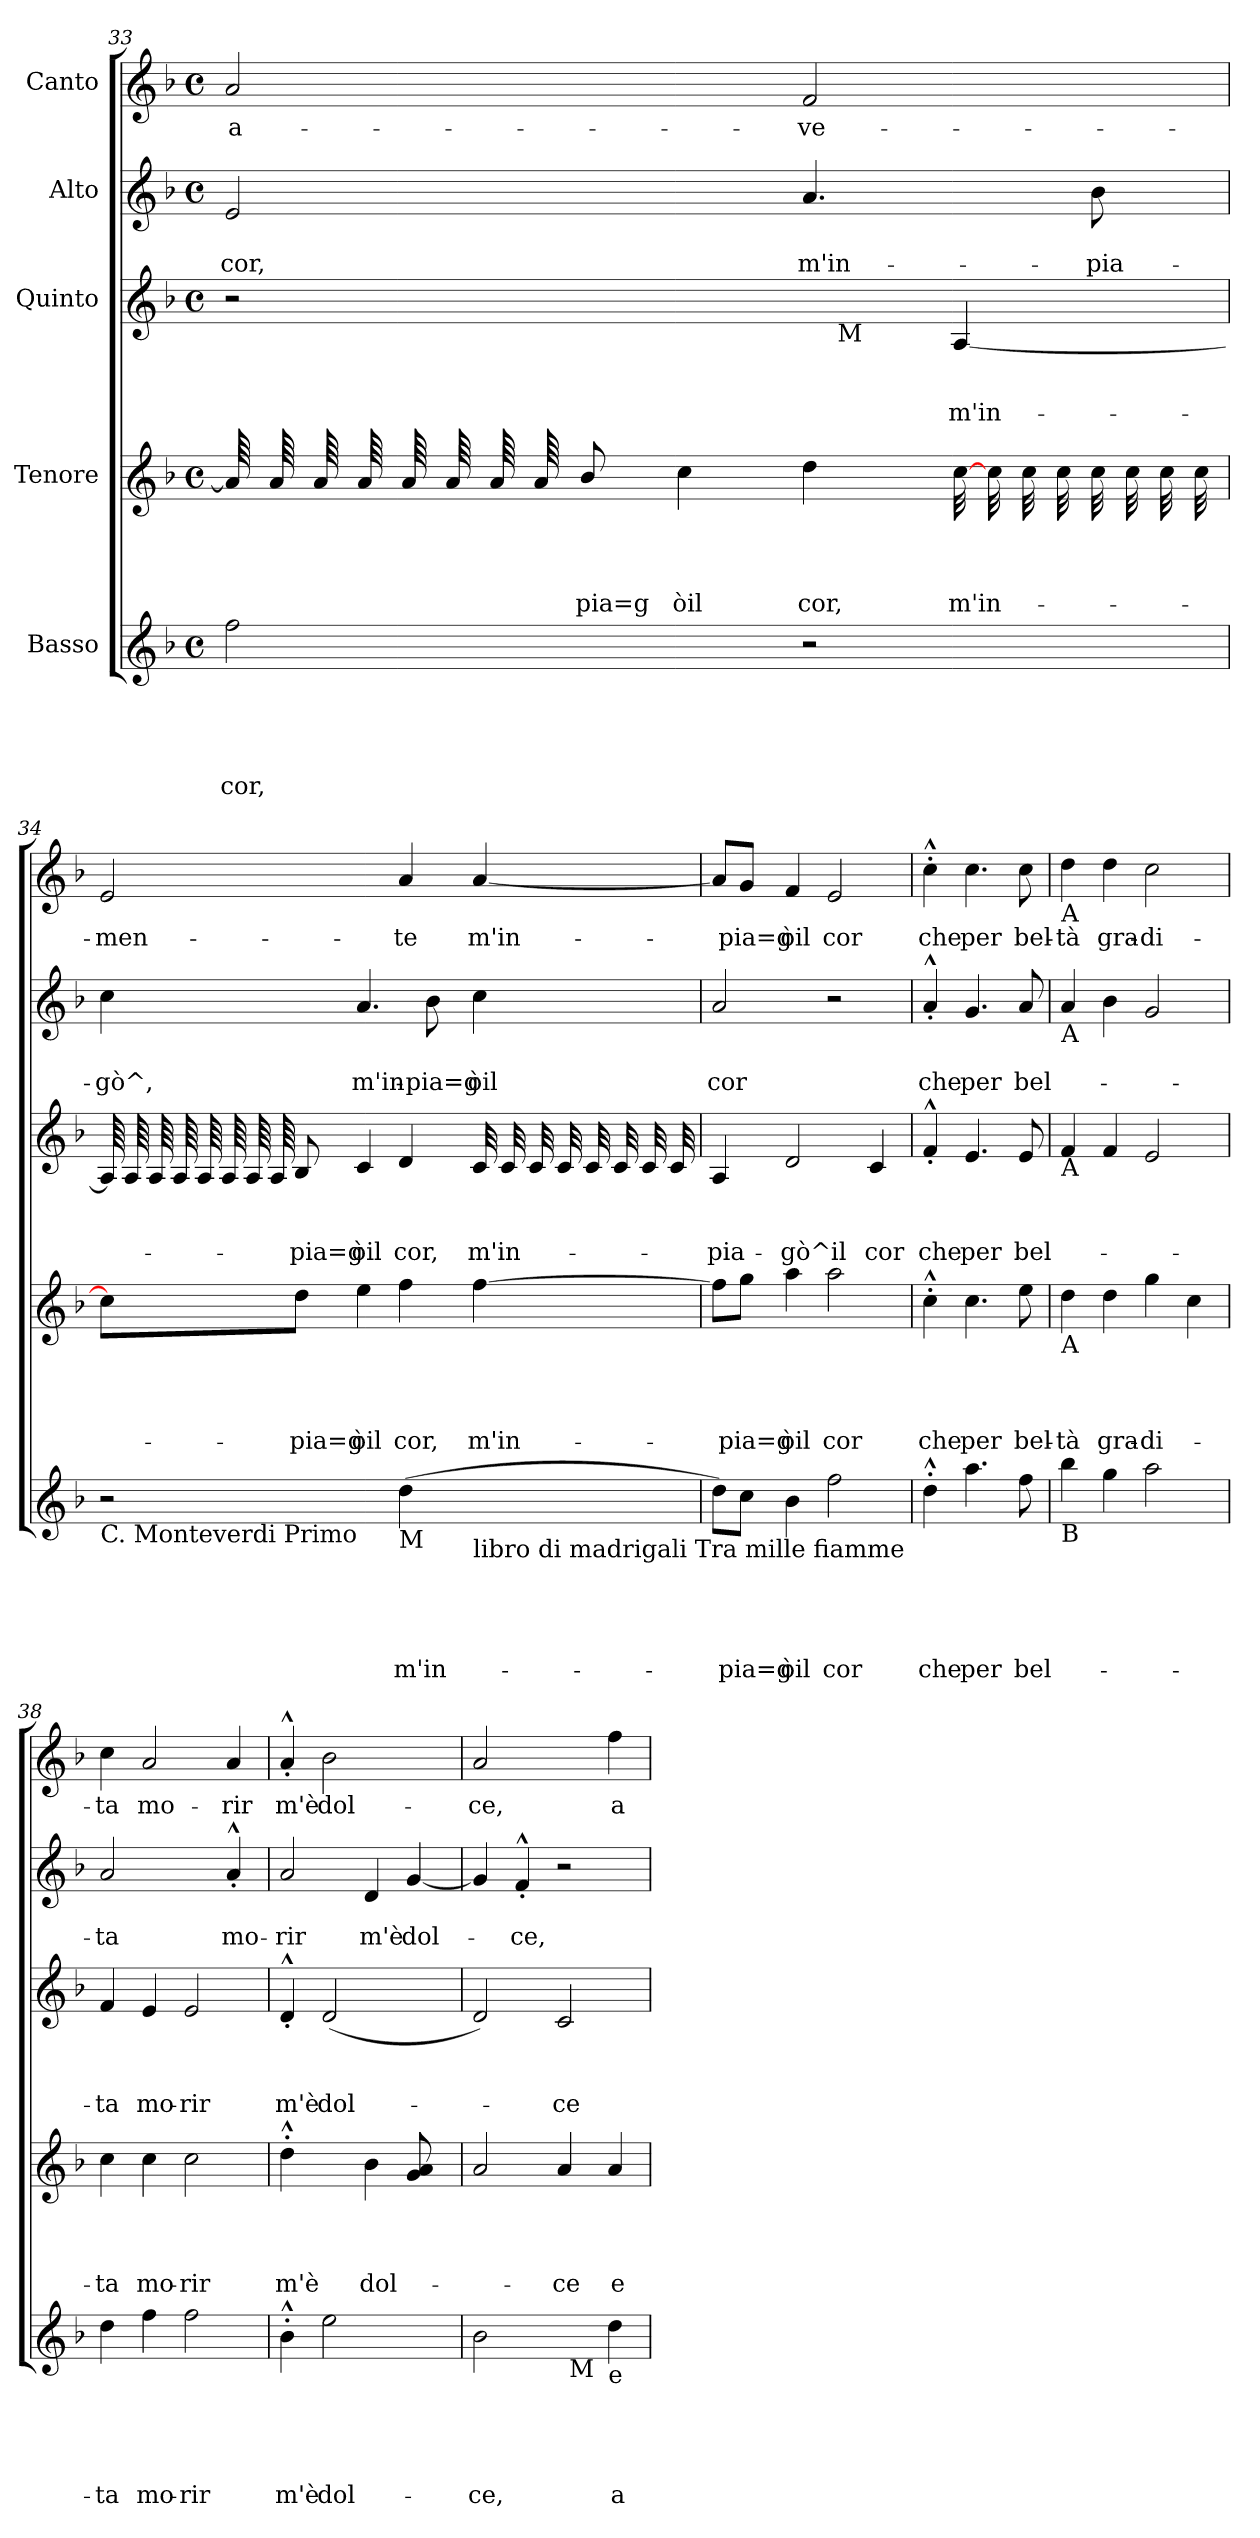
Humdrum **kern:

**kern	**text	**text	**text	**text	**text	**kern	**text	**text	**text	**text	**kern	**text	**text	**text	**kern	**text	**text	**kern	**text
*part5	*part5	*part5	*part5	*part5	*part5	*part4	*part4	*part4	*part4	*part4	*part3	*part3	*part3	*part3	*part2	*part2	*part2	*part1	*part1
*staff5	*staff5	*staff5	*staff5	*staff5	*staff5	*staff4	*staff4	*staff4	*staff4	*staff4	*staff3	*staff3	*staff3	*staff3	*staff2	*staff2	*staff2	*staff1	*staff1
*I"Basso	*	*	*	*	*	*I"Tenore	*	*	*	*	*I"Quinto	*	*	*	*I"Alto	*	*	*I"Canto	*
*clefG2	*	*	*	*	*	*clefG2	*	*	*	*	*clefG2	*	*	*	*clefG2	*	*	*clefG2	*
*k[b-]	*	*	*	*	*	*k[b-]	*	*	*	*	*k[b-]	*	*	*	*k[b-]	*	*	*k[b-]	*
*F:	*	*	*	*	*	*F:	*	*	*	*	*F:	*	*	*	*F:	*	*	*F:	*
*M4/4	*	*	*	*	*	*M4/4	*	*	*	*	*M4/4	*	*	*	*M4/4	*	*	*M4/4	*
*met(c)	*	*	*	*	*	*met(c)	*	*	*	*	*met(c)	*	*	*	*met(c)	*	*	*met(c)	*
=33	=33	=33	=33	=33	=33	=33	=33	=33	=33	=33	=33	=33	=33	=33	=33	=33	=33	=33	=33
!	!	!	!	!	!LO:LY:b	!	!	!	!	!	!	!	!	!	!	!	!LO:LY:b	!	!LO:LY:b
*	*	*	*	*	*	*	*	*	*	*	*^	*	*	*	*	*	*	*	*
*	*	*	*	*	*	*tremolo	*	*	*	*	*	*	*	*	*	*	*	*	*	*
2ff\	.	.	.	.	cor,	64a/]LLLL	.	.	.	.	2r	2ryy	.	.	.	2e/	.	cor,	2a/	-a-
.	.	.	.	.	.	64a/	.	.	.	.	.	.	.	.	.	.	.	.	.	.
.	.	.	.	.	.	64a/	.	.	.	.	.	.	.	.	.	.	.	.	.	.
.	.	.	.	.	.	64a/	.	.	.	.	.	.	.	.	.	.	.	.	.	.
.	.	.	.	.	.	64a/	.	.	.	.	.	.	.	.	.	.	.	.	.	.
.	.	.	.	.	.	64a/	.	.	.	.	.	.	.	.	.	.	.	.	.	.
.	.	.	.	.	.	64a/	.	.	.	.	.	.	.	.	.	.	.	.	.	.
.	.	.	.	.	.	64a/	.	.	.	.	.	.	.	.	.	.	.	.	.	.
*	*	*	*	*	*	*Xtremolo	*	*	*	*	*	*	*	*	*	*	*	*	*	*
!	!	!	!	!	!	!	!	!	!	!LO:LY:b	!	!	!	!	!	!	!	!	!	!
.	.	.	.	.	.	8b-/J	.	.	.	-pia=g	.	.	.	.	.	.	.	.	.	.
!	!	!	!	!	!	!	!	!	!	!LO:LY:b	!	!	!	!	!	!	!	!	!	!
.	.	.	.	.	.	4cc\	.	.	.	òil	.	.	.	.	.	.	.	.	.	.
!	!	!	!	!	!	!	!	!	!	!LO:LY:b	!	!	!	!	!	!	!	!LO:LY:b	!	!LO:LY:b
2r	.	.	.	.	.	4dd\	.	.	.	cor,	4ryy	32ryy	.	.	.	4.a/	.	m'in-	2f/	-ve-
!	!	!	!	!	!	!	!	!	!	!	!	!LO:TX:b:t=M	!	!	!	!	!	!	!	!
.	.	.	.	.	.	.	.	.	.	.	.	4...ryy	.	.	.	.	.	.	.	.
!	!	!	!	!	!	!	!	!	!	!LO:LY:b	!	!	!	!	!LO:LY:b	!	!	!	!	!
*	*	*	*	*	*	*tremolo	*	*	*	*	*	*	*	*	*	*	*	*	*	*
.	.	.	.	.	.	[>32cc\LLL	.	.	.	m'in-	[<4A/	.	.	.	m'in-	.	.	.	.	.
.	.	.	.	.	.	32cc\	.	.	.	.	.	.	.	.	.	.	.	.	.	.
.	.	.	.	.	.	32cc\	.	.	.	.	.	.	.	.	.	.	.	.	.	.
.	.	.	.	.	.	32cc\	.	.	.	.	.	.	.	.	.	.	.	.	.	.
!	!	!	!	!	!	!	!	!	!	!	!	!	!	!	!	!	!	!LO:LY:b	!	!
.	.	.	.	.	.	32cc\	.	.	.	.	.	.	.	.	.	8b-\	.	-pia-	.	.
.	.	.	.	.	.	32cc\	.	.	.	.	.	.	.	.	.	.	.	.	.	.
.	.	.	.	.	.	32cc\	.	.	.	.	.	.	.	.	.	.	.	.	.	.
.	.	.	.	.	.	32cc\JJJ	.	.	.	.	.	.	.	.	.	.	.	.	.	.
*	*	*	*	*	*	*Xtremolo	*	*	*	*	*	*	*	*	*	*	*	*	*	*
=34	=34	=34	=34	=34	=34	=34	=34	=34	=34	=34	=34	=34	=34	=34	=34	=34	=34	=34	=34	=34
!LO:TX:b:t=C. Monteverdi Primo	!	!	!	!	!	!	!	!	!	!	!	!	!	!	!	!	!	!	!	!
!	!	!	!	!	!	!	!	!	!	!	!	!	!	!	!	!	!	!LO:LY:b	!	!LO:LY:b
*	*	*	*	*	*	*	*	*	*	*	*v	*v	*	*	*	*	*	*	*	*
*	*	*	*	*	*	*	*	*	*	*	*tremolo	*	*	*	*	*	*	*	*
2r	.	.	.	.	.	8cc\L]	.	.	.	.	64A/]LLLL	.	.	.	4cc\	.	-gò^,	2e/	-men-
.	.	.	.	.	.	.	.	.	.	.	64A/	.	.	.	.	.	.	.	.
.	.	.	.	.	.	.	.	.	.	.	64A/	.	.	.	.	.	.	.	.
.	.	.	.	.	.	.	.	.	.	.	64A/	.	.	.	.	.	.	.	.
.	.	.	.	.	.	.	.	.	.	.	64A/	.	.	.	.	.	.	.	.
.	.	.	.	.	.	.	.	.	.	.	64A/	.	.	.	.	.	.	.	.
.	.	.	.	.	.	.	.	.	.	.	64A/	.	.	.	.	.	.	.	.
.	.	.	.	.	.	.	.	.	.	.	64A/	.	.	.	.	.	.	.	.
*	*	*	*	*	*	*	*	*	*	*	*Xtremolo	*	*	*	*	*	*	*	*
!	!	!	!	!	!	!	!	!	!	!LO:LY:b	!	!	!	!LO:LY:b	!	!	!	!	!
.	.	.	.	.	.	8dd\J	.	.	.	-pia=g	8B-/J	.	.	-pia=g	.	.	.	.	.
!	!	!	!	!	!	!	!	!	!	!LO:LY:b	!	!	!	!LO:LY:b	!	!	!LO:LY:b	!	!
.	.	.	.	.	.	4ee\	.	.	.	òil	4c/	.	.	òil	4.a/	.	m'in-	.	.
!LO:TX:b:t=M	!	!	!	!	!	!	!	!	!	!	!	!	!	!	!	!	!	!	!
!	!	!	!	!	!LO:LY:b	!	!	!	!	!LO:LY:b	!	!	!	!LO:LY:b	!	!	!	!	!LO:LY:b
(>4dd\	.	.	.	.	m'in-	4ff\	.	.	.	cor,	4d/	.	.	cor,	.	.	.	4a/	-te
!	!	!	!	!	!	!	!	!	!	!	!	!	!	!	!	!	!LO:LY:b	!	!
.	.	.	.	.	.	.	.	.	.	.	.	.	.	.	8b-\	.	-pia=g	.	.
!LO:TX:b:t=libro di madrigali Tra mille fiamme	!	!	!	!	!	!	!	!	!	!	!	!	!	!	!	!	!	!	!
!	!	!	!	!	!	!	!	!	!	!LO:LY:b	!	!	!	!LO:LY:b	!	!	!LO:LY:b	!	!LO:LY:b
*	*	*	*	*	*	*	*	*	*	*	*tremolo	*	*	*	*	*	*	*	*
4ryy	.	.	.	.	.	[>4ff\	.	.	.	m'in-	32c/LLL	.	.	m'in-	4cc\	.	òil	[<4a/	m'in-
.	.	.	.	.	.	.	.	.	.	.	32c/	.	.	.	.	.	.	.	.
.	.	.	.	.	.	.	.	.	.	.	32c/	.	.	.	.	.	.	.	.
.	.	.	.	.	.	.	.	.	.	.	32c/	.	.	.	.	.	.	.	.
.	.	.	.	.	.	.	.	.	.	.	32c/	.	.	.	.	.	.	.	.
.	.	.	.	.	.	.	.	.	.	.	32c/	.	.	.	.	.	.	.	.
.	.	.	.	.	.	.	.	.	.	.	32c/	.	.	.	.	.	.	.	.
.	.	.	.	.	.	.	.	.	.	.	32c/JJJ	.	.	.	.	.	.	.	.
*	*	*	*	*	*	*	*	*	*	*	*Xtremolo	*	*	*	*	*	*	*	*
=35	=35	=35	=35	=35	=35	=35	=35	=35	=35	=35	=35	=35	=35	=35	=35	=35	=35	=35	=35
!	!	!	!	!	!	!	!	!	!	!	!	!	!	!LO:LY:b	!	!	!LO:LY:b	!	!
8dd\L)	.	.	.	.	.	8ff\L]	.	.	.	.	4A/	.	.	-pia-	2a/	.	cor	8a/L]	.
!	!	!	!	!	!LO:LY:b	!	!	!	!	!LO:LY:b	!	!	!	!	!	!	!	!	!LO:LY:b
8cc\J	.	.	.	.	-pia=g	8gg\J	.	.	.	-pia=g	.	.	.	.	.	.	.	8g/J	-pia=g
!	!	!	!	!	!LO:LY:b	!	!	!	!	!LO:LY:b	!	!	!	!LO:LY:b	!	!	!	!	!LO:LY:b
4b-\	.	.	.	.	òil	4aa\	.	.	.	òil	2d/	.	.	-gò^il	.	.	.	4f/	òil
!	!	!	!	!	!LO:LY:b	!	!	!	!	!LO:LY:b	!	!	!	!	!	!	!	!	!LO:LY:b
2ff\	.	.	.	.	cor	2aa\	.	.	.	cor	.	.	.	.	2r	.	.	2e/	cor
!	!	!	!	!	!	!	!	!	!	!	!	!	!	!LO:LY:b	!	!	!	!	!
.	.	.	.	.	.	.	.	.	.	.	4c/	.	.	cor	.	.	.	.	.
=36	=36	=36	=36	=36	=36	=36	=36	=36	=36	=36	=36	=36	=36	=36	=36	=36	=36	=36	=36
!	!	!	!	!	!LO:LY:b	!	!	!	!	!LO:LY:b	!	!	!	!LO:LY:b	!	!	!LO:LY:b	!	!LO:LY:b
4dd^^>'>\	.	.	.	.	che	4cc^^>'>\	.	.	.	che	4f^^<'</	.	.	che	4a^^<'</	.	che	4cc^^>'>\	che
!	!	!	!	!	!LO:LY:b	!	!	!	!	!LO:LY:b	!	!	!	!LO:LY:b	!	!	!LO:LY:b	!	!LO:LY:b
4.aa\	.	.	.	.	per	4.cc\	.	.	.	per	4.e/	.	.	per	4.g/	.	per	4.cc\	per
!	!	!	!	!	!LO:LY:b	!	!	!	!	!LO:LY:b	!	!	!	!LO:LY:b	!	!	!LO:LY:b	!	!LO:LY:b
8ff\	.	.	.	.	bel-	8ee\	.	.	.	bel-	8e/	.	.	bel-	8a/	.	bel-	8cc\	bel-
!!LO:PB:g=z
=37	=37	=37	=37	=37	=37	=37	=37	=37	=37	=37	=37	=37	=37	=37	=37	=37	=37	=37	=37
!	!	!	!	!	!	!	!	!	!	!	!	!	!	!	!	!	!	!LO:TX:b:t=A	!
!	!	!	!	!	!	!	!	!	!	!	!	!	!	!	!LO:TX:b:t=A	!	!	!	!
!	!	!	!	!	!	!	!	!	!	!	!LO:TX:b:t=A	!	!	!	!	!	!	!	!
!	!	!	!	!	!	!LO:TX:b:t=A	!	!	!	!	!	!	!	!	!	!	!	!	!
!LO:TX:b:t=B	!	!	!	!	!	!	!	!	!	!	!	!	!	!	!	!	!	!	!
!	!	!	!	!	!	!	!	!	!	!LO:LY:b	!	!	!	!	!	!	!	!	!LO:LY:b
4bb-\	.	.	.	.	.	4dd\	.	.	.	-tà	4f/	.	.	.	4a/	.	.	4dd\	-tà
!	!	!	!	!	!	!	!	!	!	!LO:LY:b	!	!	!	!	!	!	!	!	!LO:LY:b
4gg\	.	.	.	.	.	4dd\	.	.	.	gra-	4f/	.	.	.	4b-\	.	.	4dd\	gra-
!	!	!	!	!	!	!	!	!	!	!LO:LY:b	!	!	!	!	!	!	!	!	!LO:LY:b
2aa\	.	.	.	.	.	4gg\	.	.	.	-di-	2e/	.	.	.	2g/	.	.	2cc\	-di-
.	.	.	.	.	.	4cc\	.	.	.	.	.	.	.	.	.	.	.	.	.
=38	=38	=38	=38	=38	=38	=38	=38	=38	=38	=38	=38	=38	=38	=38	=38	=38	=38	=38	=38
!	!	!	!	!	!LO:LY:b	!	!	!	!	!LO:LY:b	!	!	!	!LO:LY:b	!	!	!LO:LY:b	!	!LO:LY:b
4dd\	.	.	.	.	-ta	4cc\	.	.	.	-ta	4f/	.	.	-ta	2a/	.	-ta	4cc\	-ta
!	!	!	!	!	!LO:LY:b	!	!	!	!	!LO:LY:b	!	!	!	!LO:LY:b	!	!	!	!	!LO:LY:b
4ff\	.	.	.	.	mo-	4cc\	.	.	.	mo-	4e/	.	.	mo-	.	.	.	2a/	mo-
!	!	!	!	!	!LO:LY:b	!	!	!	!	!LO:LY:b	!	!	!	!LO:LY:b	!	!	!	!	!
2ff\	.	.	.	.	-rir	2cc\	.	.	.	-rir	2e/	.	.	-rir	4ryy	.	.	.	.
!	!	!	!	!	!	!	!	!	!	!	!	!	!	!	!	!	!LO:LY:b	!	!LO:LY:b
.	.	.	.	.	.	.	.	.	.	.	.	.	.	.	4a^^<'</	.	mo-	4a/	-rir
=39	=39	=39	=39	=39	=39	=39	=39	=39	=39	=39	=39	=39	=39	=39	=39	=39	=39	=39	=39
!	!	!	!	!	!LO:LY:b	!	!	!	!	!LO:LY:b	!	!	!	!LO:LY:b	!	!	!LO:LY:b	!	!LO:LY:b
4b-^^>'>\	.	.	.	.	m'è	4dd^^>'>\	.	.	.	m'è	4d^^<'</	.	.	m'è	2a/	.	-rir	4a^^<'</	m'è
!	!	!	!	!	!LO:LY:b	!	!	!	!	!	!	!	!	!LO:LY:b	!	!	!	!	!LO:LY:b
2ee\	.	.	.	.	dol-	4ryy	.	.	.	.	(<2d/	.	.	dol-	.	.	.	2b-\	dol-
!	!	!	!	!	!	!	!	!	!	!LO:LY:b	!	!	!	!	!	!	!LO:LY:b	!	!
.	.	.	.	.	.	4b-\	.	.	.	dol-	.	.	.	.	4d/	.	m'è	.	.
!	!	!	!	!	!	!	!	!	!	!	!	!	!	!	!	!	!LO:LY:b	!	!
4ryy	.	.	.	.	.	8g/ 8a/	.	.	.	.	4ryy	.	.	.	[<4g/	.	dol-	4ryy	.
.	.	.	.	.	.	8ryy	.	.	.	.	.	.	.	.	.	.	.	.	.
=40	=40	=40	=40	=40	=40	=40	=40	=40	=40	=40	=40	=40	=40	=40	=40	=40	=40	=40	=40
!LO:TX:b:t=ce	!	!	!	!	!	!	!	!	!	!	!	!	!	!	!	!	!	!	!
!	!	!	!	!	!LO:LY:b	!	!	!	!	!	!	!	!	!	!	!	!	!	!LO:LY:b
*^	*	*	*	*	*	*	*	*	*	*	*	*	*	*	*	*	*	*	*
2b-\	2ryy	.	.	.	.	-ce,	2a/	.	.	.	.	2d/)	.	.	.	4g/]	.	.	2a/	-ce,
!	!	!	!	!	!	!	!	!	!	!	!	!	!	!	!	!	!	!LO:LY:b	!	!
.	.	.	.	.	.	.	.	.	.	.	.	.	.	.	.	4f^^<'</	.	-ce,	.	.
!	!	!	!	!	!	!	!	!	!	!	!LO:LY:b	!	!	!	!LO:LY:b	!	!	!	!	!
4ryy	32ryy	.	.	.	.	.	4a/	.	.	.	-ce	2c/	.	.	-ce	2r	.	.	4ryy	.
!	!LO:TX:b:t=M	!	!	!	!	!	!	!	!	!	!	!	!	!	!	!	!	!	!	!
.	4...ryy	.	.	.	.	.	.	.	.	.	.	.	.	.	.	.	.	.	.	.
!LO:TX:b:t=e	!	!	!	!	!	!	!	!	!	!	!	!	!	!	!	!	!	!	!	!
!	!	!	!	!	!	!LO:LY:b	!	!	!	!	!LO:LY:b	!	!	!	!	!	!	!	!	!LO:LY:b
4dd\	.	.	.	.	.	a-	4a/	.	.	.	e	.	.	.	.	.	.	.	4ff\	a-
*v	*v	*	*	*	*	*	*	*	*	*	*	*	*	*	*	*	*	*	*	*
=	=	=	=	=	=	=	=	=	=	=	=	=	=	=	=	=	=	=	=
*-	*-	*-	*-	*-	*-	*-	*-	*-	*-	*-	*-	*-	*-	*-	*-	*-	*-	*-	*-
